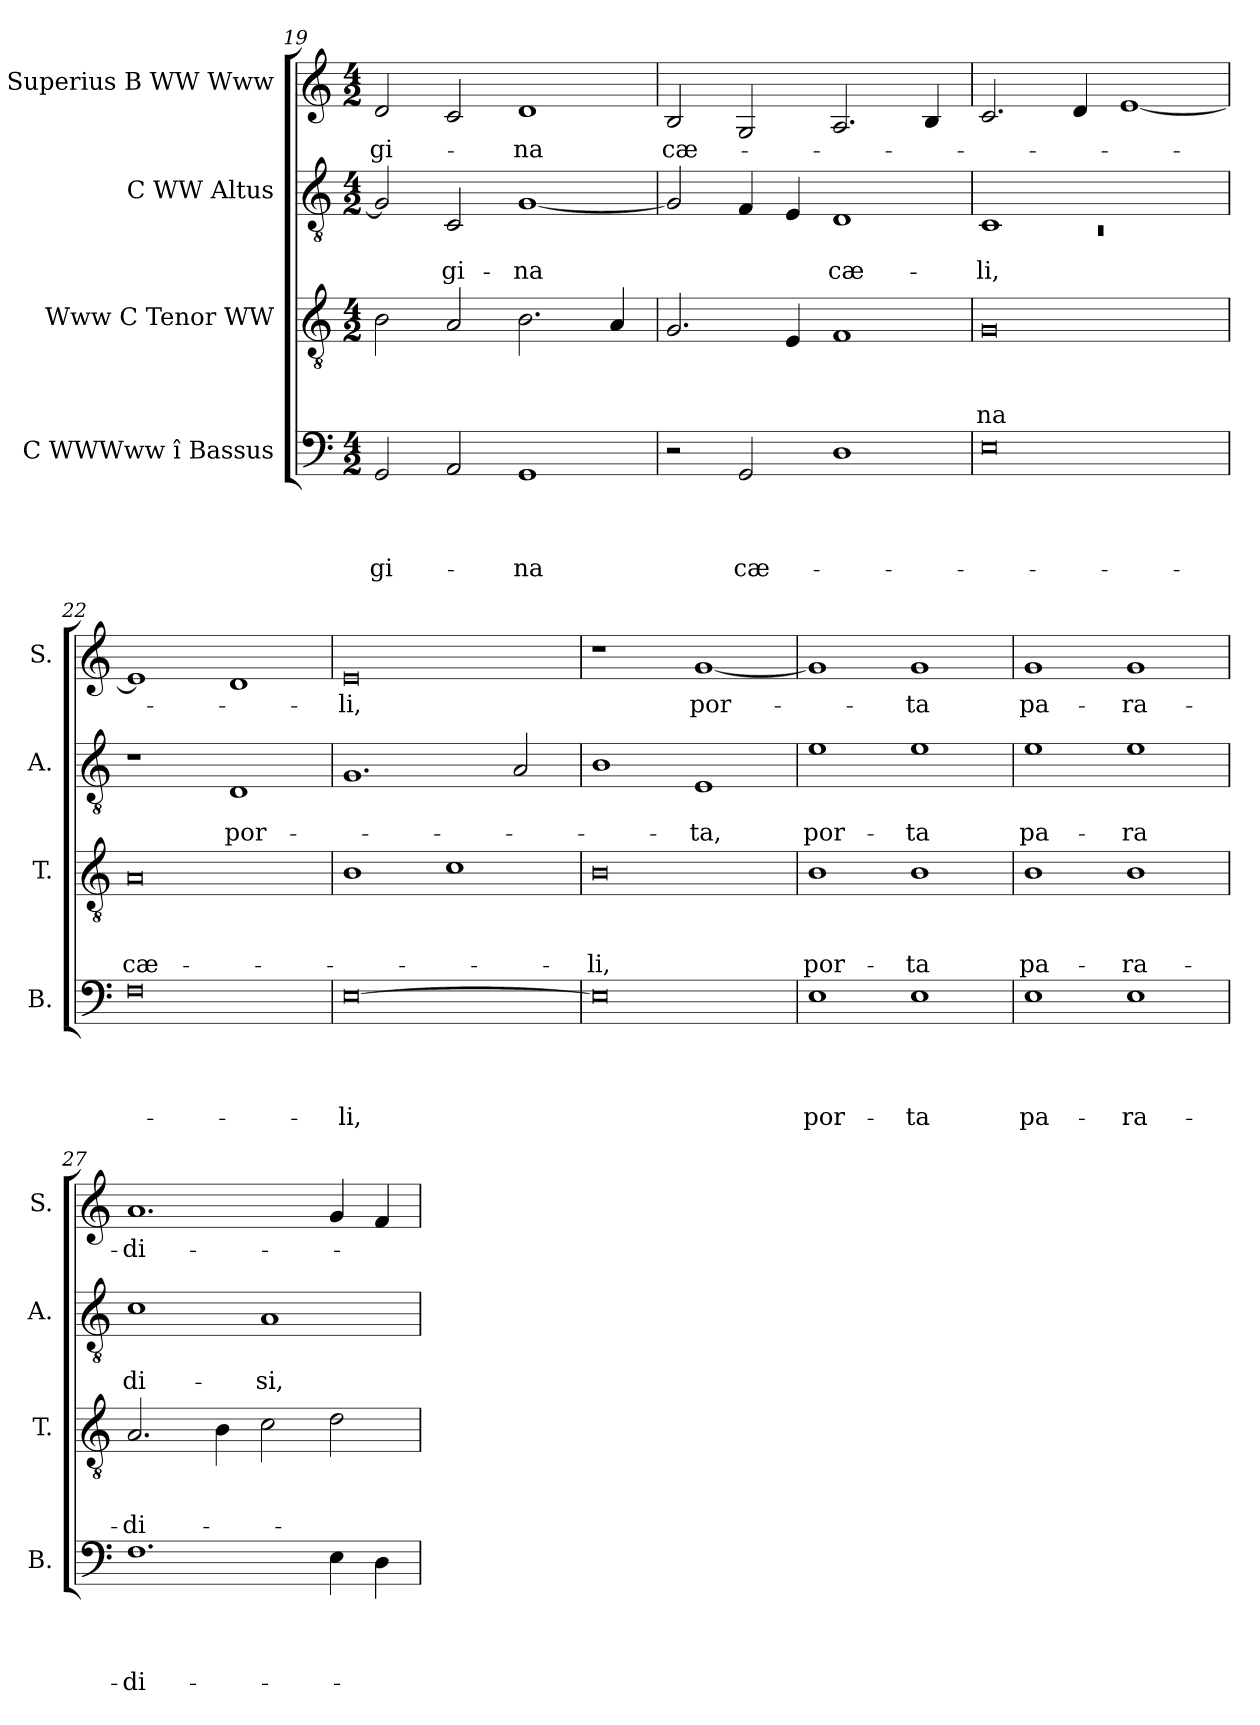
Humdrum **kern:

**kern	**text	**text	**text	**text	**kern	**text	**text	**text	**kern	**text	**text	**kern	**text
*part4	*part4	*part4	*part4	*part4	*part3	*part3	*part3	*part3	*part2	*part2	*part2	*part1	*part1
*staff4	*staff4	*staff4	*staff4	*staff4	*staff3	*staff3	*staff3	*staff3	*staff2	*staff2	*staff2	*staff1	*staff1
*I"C WWWww î Bassus	*	*	*	*	*I"Www C Tenor WW	*	*	*	*I"C WW Altus	*	*	*I"C Superius B WW Www	*
*I'B.	*	*	*	*	*I'T.	*	*	*	*I'A.	*	*	*I'S.	*
*clefF4	*	*	*	*	*clefGv2	*	*	*	*clefGv2	*	*	*clefG2	*
*k[]	*	*	*	*	*k[]	*	*	*	*k[]	*	*	*k[]	*
*C:	*	*	*	*	*C:	*	*	*	*C:	*	*	*C:	*
*M4/2	*	*	*	*	*M4/2	*	*	*	*M4/2	*	*	*M4/2	*
=19	=19	=19	=19	=19	=19	=19	=19	=19	=19	=19	=19	=19	=19
!	!	!	!	!LO:LY:b	!	!	!	!	!	!	!	!	!LO:LY:b
2GG/	.	.	.	-gi-	2B\	.	.	.	2G/]	.	.	2d/	-gi-
!	!	!	!	!	!	!	!	!	!	!	!LO:LY:b	!	!
2AA/	.	.	.	.	2A/	.	.	.	2C/	.	-gi-	2c/	.
!	!	!	!	!LO:LY:b	!	!	!	!	!	!	!LO:LY:b	!	!LO:LY:b
1GG	.	.	.	-na	2.B\	.	.	.	[<1G	.	-na	1d	-na
.	.	.	.	.	4A/	.	.	.	.	.	.	.	.
!!LO:LB:g=z
=20	=20	=20	=20	=20	=20	=20	=20	=20	=20	=20	=20	=20	=20
!	!	!	!	!	!	!	!	!	!	!	!	!	!LO:LY:b
2r	.	.	.	.	2.G/	.	.	.	2G/]	.	.	2B/	cæ-
!	!	!	!	!LO:LY:b	!	!	!	!	!	!	!	!	!
2GG/	.	.	.	cæ-	.	.	.	.	4F/	.	.	2G/	.
.	.	.	.	.	4E/	.	.	.	4E/	.	.	.	.
!	!	!	!	!	!	!	!	!	!	!	!LO:LY:b	!	!
1D	.	.	.	.	1F	.	.	.	1D	.	cæ-	2.A/	.
.	.	.	.	.	.	.	.	.	.	.	.	4B/	.
=21	=21	=21	=21	=21	=21	=21	=21	=21	=21	=21	=21	=21	=21
*	*	*	*	*	*	*	*	*	*^	*	*	*	*
!	!	!	!	!	!	!	!	!LO:LY:b	!	!LO:N:vis=1	!	!LO:LY:b	!	!
0E	.	.	.	.	0G	.	.	-na	1C	0rC	.	-li,	2.c/	.
.	.	.	.	.	.	.	.	.	.	.	.	.	4d/	.
.	.	.	.	.	.	.	.	.	1ryy	.	.	.	[<1e	.
*	*	*	*	*	*	*	*	*	*v	*v	*	*	*	*
=22	=22	=22	=22	=22	=22	=22	=22	=22	=22	=22	=22	=22	=22
!	!	!	!	!	!	!	!	!LO:LY:b	!	!	!	!	!
0F	.	.	.	.	0A	.	.	cæ-	1r	.	.	1e]	.
!	!	!	!	!	!	!	!	!	!	!	!LO:LY:b	!	!
.	.	.	.	.	.	.	.	.	1D	.	por-	1d	.
=23	=23	=23	=23	=23	=23	=23	=23	=23	=23	=23	=23	=23	=23
!	!	!	!	!LO:LY:b	!	!	!	!	!	!	!	!	!LO:LY:b
[>0E	.	.	.	-li,	1B	.	.	.	1.G	.	.	0e	-li,
.	.	.	.	.	1c	.	.	.	.	.	.	.	.
.	.	.	.	.	.	.	.	.	2A/	.	.	.	.
=24	=24	=24	=24	=24	=24	=24	=24	=24	=24	=24	=24	=24	=24
!	!	!	!	!	!	!	!	!LO:LY:b	!	!	!	!	!
0E]	.	.	.	.	0B	.	.	-li,	1B	.	.	1r	.
!	!	!	!	!	!	!	!	!	!	!	!LO:LY:b	!	!LO:LY:b
.	.	.	.	.	.	.	.	.	1E	.	-ta,	[<1g	por-
=25	=25	=25	=25	=25	=25	=25	=25	=25	=25	=25	=25	=25	=25
!	!	!	!	!LO:LY:b	!	!	!	!LO:LY:b	!	!	!LO:LY:b	!	!
1E	.	.	.	por-	1B	.	.	por-	1e	.	por-	1g]	.
!	!	!	!	!LO:LY:b	!	!	!	!LO:LY:b	!	!	!LO:LY:b	!	!LO:LY:b
1E	.	.	.	-ta	1B	.	.	-ta	1e	.	-ta	1g	-ta
=26	=26	=26	=26	=26	=26	=26	=26	=26	=26	=26	=26	=26	=26
!	!	!	!	!LO:LY:b	!	!	!	!LO:LY:b	!	!	!LO:LY:b	!	!LO:LY:b
1E	.	.	.	pa-	1B	.	.	pa-	1e	.	pa-	1g	pa-
!	!	!	!	!LO:LY:b	!	!	!	!LO:LY:b	!	!	!LO:LY:b	!	!LO:LY:b
1E	.	.	.	-ra-	1B	.	.	-ra-	1e	.	-ra	1g	-ra-
!!LO:PB:g=z
=27	=27	=27	=27	=27	=27	=27	=27	=27	=27	=27	=27	=27	=27
!	!	!	!	!LO:LY:b	!	!	!	!LO:LY:b	!	!	!LO:LY:b	!	!LO:LY:b
1.F	.	.	.	-di-	2.A/	.	.	-di-	1c	.	di-	1.a	-di-
.	.	.	.	.	4B\	.	.	.	.	.	.	.	.
!	!	!	!	!	!	!	!	!	!	!	!LO:LY:b	!	!
.	.	.	.	.	2c\	.	.	.	1A	.	-si,	.	.
4E\	.	.	.	.	2d\	.	.	.	.	.	.	4g/	.
4D\	.	.	.	.	.	.	.	.	.	.	.	4f/	.
=	=	=	=	=	=	=	=	=	=	=	=	=	=
*-	*-	*-	*-	*-	*-	*-	*-	*-	*-	*-	*-	*-	*-
